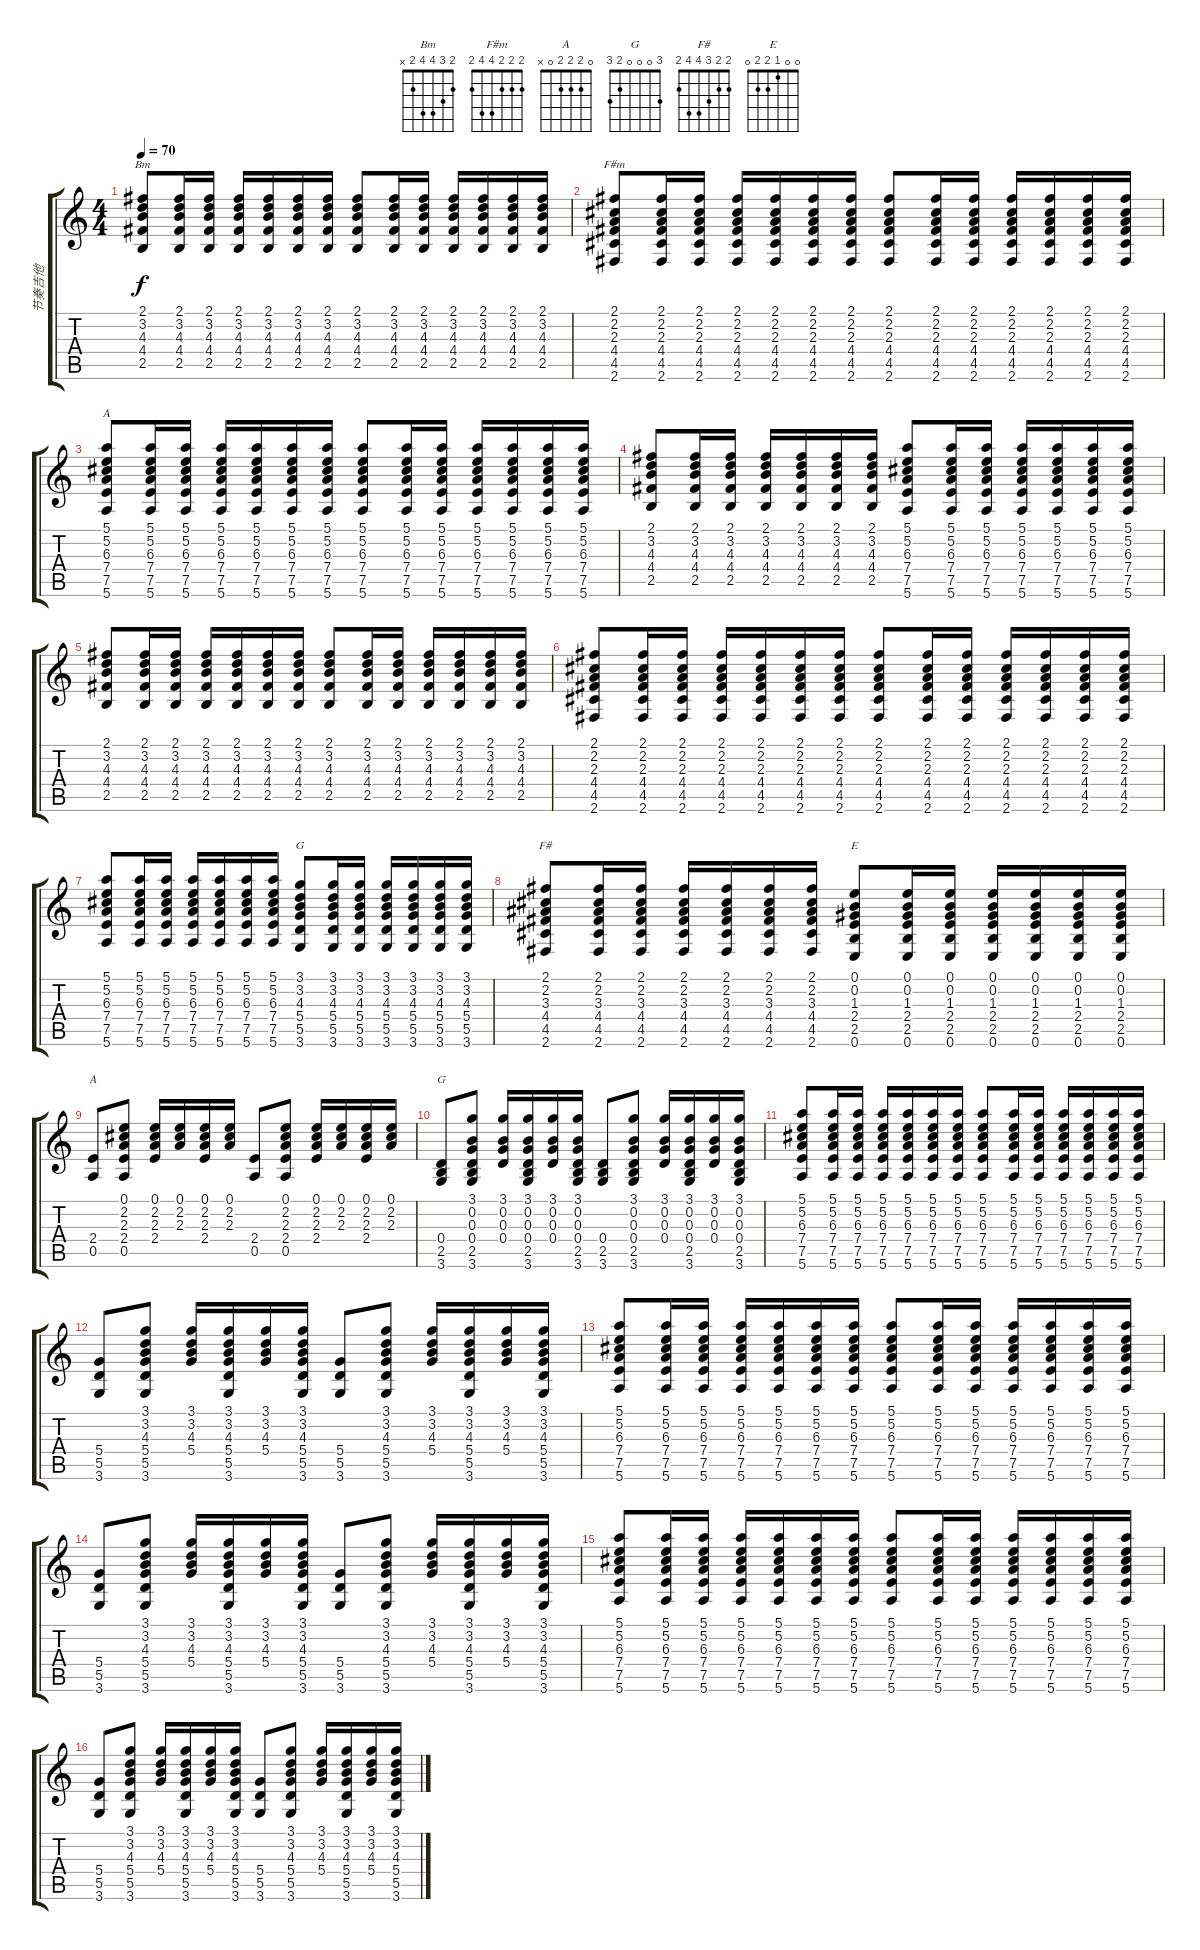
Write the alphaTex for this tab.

\track ("节奏吉他" "节奏吉他") {instrument acousticguitarnylon}
\staff {score tabs}
\tuning (E4 B3 G3 D3 A2 E2) {hide}
\chord ("Bm" 2 3 4 4 2 x)
\chord ("F#m" 2 2 2 4 4 2)
\chord ("A" 5 5 6 7 7 5) {firstfret 5}
\chord ("G" 3 3 4 5 5 3)
\chord ("F#" 2 2 3 4 4 2)
\chord ("E" 0 0 1 2 2 0)
\chord ("A" 0 2 2 2 0 x)
\chord ("G" 3 0 0 0 2 3)
\ts (4 4)
\tempo 70
\clef g2
\ks c
(2.1 3.2 4.3 4.4 2.5).8{ch "Bm" dy f} (2.1 3.2 4.3 4.4 2.5).16 (2.1 3.2 4.3 4.4 2.5).16 (2.1 3.2 4.3 4.4 2.5).16 (2.1 3.2 4.3 4.4 2.5).16 (2.1 3.2 4.3 4.4 2.5).16 (2.1 3.2 4.3 4.4 2.5).16 (2.1 3.2 4.3 4.4 2.5).8 (2.1 3.2 4.3 4.4 2.5).16 (2.1 3.2 4.3 4.4 2.5).16 (2.1 3.2 4.3 4.4 2.5).16 (2.1 3.2 4.3 4.4 2.5).16 (2.1 3.2 4.3 4.4 2.5).16 (2.1 3.2 4.3 4.4 2.5).16 |
(2.1 2.2 2.3 4.4 4.5 2.6).8{ch "F#m"} (2.1 2.2 2.3 4.4 4.5 2.6).16 (2.1 2.2 2.3 4.4 4.5 2.6).16 (2.1 2.2 2.3 4.4 4.5 2.6).16 (2.1 2.2 2.3 4.4 4.5 2.6).16 (2.1 2.2 2.3 4.4 4.5 2.6).16 (2.1 2.2 2.3 4.4 4.5 2.6).16 (2.1 2.2 2.3 4.4 4.5 2.6).8 (2.1 2.2 2.3 4.4 4.5 2.6).16 (2.1 2.2 2.3 4.4 4.5 2.6).16 (2.1 2.2 2.3 4.4 4.5 2.6).16 (2.1 2.2 2.3 4.4 4.5 2.6).16 (2.1 2.2 2.3 4.4 4.5 2.6).16 (2.1 2.2 2.3 4.4 4.5 2.6).16 |
(5.1 5.2 6.3 7.4 7.5 5.6).8{ch "A"} (5.1 5.2 6.3 7.4 7.5 5.6).16 (5.1 5.2 6.3 7.4 7.5 5.6).16 (5.1 5.2 6.3 7.4 7.5 5.6).16 (5.1 5.2 6.3 7.4 7.5 5.6).16 (5.1 5.2 6.3 7.4 7.5 5.6).16 (5.1 5.2 6.3 7.4 7.5 5.6).16 (5.1 5.2 6.3 7.4 7.5 5.6).8 (5.1 5.2 6.3 7.4 7.5 5.6).16 (5.1 5.2 6.3 7.4 7.5 5.6).16 (5.1 5.2 6.3 7.4 7.5 5.6).16 (5.1 5.2 6.3 7.4 7.5 5.6).16 (5.1 5.2 6.3 7.4 7.5 5.6).16 (5.1 5.2 6.3 7.4 7.5 5.6).16 |
(2.1 3.2 4.3 4.4 2.5).8 (2.1 3.2 4.3 4.4 2.5).16 (2.1 3.2 4.3 4.4 2.5).16 (2.1 3.2 4.3 4.4 2.5).16 (2.1 3.2 4.3 4.4 2.5).16 (2.1 3.2 4.3 4.4 2.5).16 (2.1 3.2 4.3 4.4 2.5).16 (5.1 5.2 6.3 7.4 7.5 5.6).8 (5.1 5.2 6.3 7.4 7.5 5.6).16 (5.1 5.2 6.3 7.4 7.5 5.6).16 (5.1 5.2 6.3 7.4 7.5 5.6).16 (5.1 5.2 6.3 7.4 7.5 5.6).16 (5.1 5.2 6.3 7.4 7.5 5.6).16 (5.1 5.2 6.3 7.4 7.5 5.6).16 |
(2.1 3.2 4.3 4.4 2.5).8 (2.1 3.2 4.3 4.4 2.5).16 (2.1 3.2 4.3 4.4 2.5).16 (2.1 3.2 4.3 4.4 2.5).16 (2.1 3.2 4.3 4.4 2.5).16 (2.1 3.2 4.3 4.4 2.5).16 (2.1 3.2 4.3 4.4 2.5).16 (2.1 3.2 4.3 4.4 2.5).8 (2.1 3.2 4.3 4.4 2.5).16 (2.1 3.2 4.3 4.4 2.5).16 (2.1 3.2 4.3 4.4 2.5).16 (2.1 3.2 4.3 4.4 2.5).16 (2.1 3.2 4.3 4.4 2.5).16 (2.1 3.2 4.3 4.4 2.5).16 |
(2.1 2.2 2.3 4.4 4.5 2.6).8 (2.1 2.2 2.3 4.4 4.5 2.6).16 (2.1 2.2 2.3 4.4 4.5 2.6).16 (2.1 2.2 2.3 4.4 4.5 2.6).16 (2.1 2.2 2.3 4.4 4.5 2.6).16 (2.1 2.2 2.3 4.4 4.5 2.6).16 (2.1 2.2 2.3 4.4 4.5 2.6).16 (2.1 2.2 2.3 4.4 4.5 2.6).8 (2.1 2.2 2.3 4.4 4.5 2.6).16 (2.1 2.2 2.3 4.4 4.5 2.6).16 (2.1 2.2 2.3 4.4 4.5 2.6).16 (2.1 2.2 2.3 4.4 4.5 2.6).16 (2.1 2.2 2.3 4.4 4.5 2.6).16 (2.1 2.2 2.3 4.4 4.5 2.6).16 |
(5.1 5.2 6.3 7.4 7.5 5.6).8 (5.1 5.2 6.3 7.4 7.5 5.6).16 (5.1 5.2 6.3 7.4 7.5 5.6).16 (5.1 5.2 6.3 7.4 7.5 5.6).16 (5.1 5.2 6.3 7.4 7.5 5.6).16 (5.1 5.2 6.3 7.4 7.5 5.6).16 (5.1 5.2 6.3 7.4 7.5 5.6).16 (3.1 3.2 4.3 5.4 5.5 3.6).8{ch "G"} (3.1 3.2 4.3 5.4 5.5 3.6).16 (3.1 3.2 4.3 5.4 5.5 3.6).16 (3.1 3.2 4.3 5.4 5.5 3.6).16 (3.1 3.2 4.3 5.4 5.5 3.6).16 (3.1 3.2 4.3 5.4 5.5 3.6).16 (3.1 3.2 4.3 5.4 5.5 3.6).16 |
(2.1 2.2 3.3 4.4 4.5 2.6).8{ch "F#"} (2.1 2.2 3.3 4.4 4.5 2.6).16 (2.1 2.2 3.3 4.4 4.5 2.6).16 (2.1 2.2 3.3 4.4 4.5 2.6).16 (2.1 2.2 3.3 4.4 4.5 2.6).16 (2.1 2.2 3.3 4.4 4.5 2.6).16 (2.1 2.2 3.3 4.4 4.5 2.6).16 (0.1 0.2 1.3 2.4 2.5 0.6).8{ch "E"} (0.1 0.2 1.3 2.4 2.5 0.6).16 (0.1 0.2 1.3 2.4 2.5 0.6).16 (0.1 0.2 1.3 2.4 2.5 0.6).16 (0.1 0.2 1.3 2.4 2.5 0.6).16 (0.1 0.2 1.3 2.4 2.5 0.6).16 (0.1 0.2 1.3 2.4 2.5 0.6).16 |
(2.4 0.5).8{ch "A"} (0.1 2.2 2.3 2.4 0.5).8 (0.1 2.2 2.3 2.4).16 (0.1 2.2 2.3).16 (0.1 2.2 2.3 2.4).16 (0.1 2.2 2.3).16 (2.4 0.5).8 (0.1 2.2 2.3 2.4 0.5).8 (0.1 2.2 2.3 2.4).16 (0.1 2.2 2.3).16 (0.1 2.2 2.3 2.4).16 (0.1 2.2 2.3).16 |
(0.4 2.5 3.6).8{ch "G"} (3.1 0.2 0.3 0.4 2.5 3.6).8 (3.1 0.2 0.3 0.4).16 (3.1 0.2 0.3 0.4 2.5 3.6).16 (3.1 0.2 0.3 0.4).16 (3.1 0.2 0.3 0.4 2.5 3.6).16 (0.4 2.5 3.6).8 (3.1 0.2 0.3 0.4 2.5 3.6).8 (3.1 0.2 0.3 0.4).16 (3.1 0.2 0.3 0.4 2.5 3.6).16 (3.1 0.2 0.3 0.4).16 (3.1 0.2 0.3 0.4 2.5 3.6).16 |
(5.1 5.2 6.3 7.4 7.5 5.6).8 (5.1 5.2 6.3 7.4 7.5 5.6).16 (5.1 5.2 6.3 7.4 7.5 5.6).16 (5.1 5.2 6.3 7.4 7.5 5.6).16 (5.1 5.2 6.3 7.4 7.5 5.6).16 (5.1 5.2 6.3 7.4 7.5 5.6).16 (5.1 5.2 6.3 7.4 7.5 5.6).16 (5.1 5.2 6.3 7.4 7.5 5.6).8 (5.1 5.2 6.3 7.4 7.5 5.6).16 (5.1 5.2 6.3 7.4 7.5 5.6).16 (5.1 5.2 6.3 7.4 7.5 5.6).16 (5.1 5.2 6.3 7.4 7.5 5.6).16 (5.1 5.2 6.3 7.4 7.5 5.6).16 (5.1 5.2 6.3 7.4 7.5 5.6).16 |
(5.4 5.5 3.6).8 (3.1 3.2 4.3 5.4 5.5 3.6).8 (3.1 3.2 4.3 5.4).16 (3.1 3.2 4.3 5.4 5.5 3.6).16 (3.1 3.2 4.3 5.4).16 (3.1 3.2 4.3 5.4 5.5 3.6).16 (5.4 5.5 3.6).8 (3.1 3.2 4.3 5.4 5.5 3.6).8 (3.1 3.2 4.3 5.4).16 (3.1 3.2 4.3 5.4 5.5 3.6).16 (3.1 3.2 4.3 5.4).16 (3.1 3.2 4.3 5.4 5.5 3.6).16 |
(5.1 5.2 6.3 7.4 7.5 5.6).8 (5.1 5.2 6.3 7.4 7.5 5.6).16 (5.1 5.2 6.3 7.4 7.5 5.6).16 (5.1 5.2 6.3 7.4 7.5 5.6).16 (5.1 5.2 6.3 7.4 7.5 5.6).16 (5.1 5.2 6.3 7.4 7.5 5.6).16 (5.1 5.2 6.3 7.4 7.5 5.6).16 (5.1 5.2 6.3 7.4 7.5 5.6).8 (5.1 5.2 6.3 7.4 7.5 5.6).16 (5.1 5.2 6.3 7.4 7.5 5.6).16 (5.1 5.2 6.3 7.4 7.5 5.6).16 (5.1 5.2 6.3 7.4 7.5 5.6).16 (5.1 5.2 6.3 7.4 7.5 5.6).16 (5.1 5.2 6.3 7.4 7.5 5.6).16 |
(5.4 5.5 3.6).8 (3.1 3.2 4.3 5.4 5.5 3.6).8 (3.1 3.2 4.3 5.4).16 (3.1 3.2 4.3 5.4 5.5 3.6).16 (3.1 3.2 4.3 5.4).16 (3.1 3.2 4.3 5.4 5.5 3.6).16 (5.4 5.5 3.6).8 (3.1 3.2 4.3 5.4 5.5 3.6).8 (3.1 3.2 4.3 5.4).16 (3.1 3.2 4.3 5.4 5.5 3.6).16 (3.1 3.2 4.3 5.4).16 (3.1 3.2 4.3 5.4 5.5 3.6).16 |
(5.1 5.2 6.3 7.4 7.5 5.6).8 (5.1 5.2 6.3 7.4 7.5 5.6).16 (5.1 5.2 6.3 7.4 7.5 5.6).16 (5.1 5.2 6.3 7.4 7.5 5.6).16 (5.1 5.2 6.3 7.4 7.5 5.6).16 (5.1 5.2 6.3 7.4 7.5 5.6).16 (5.1 5.2 6.3 7.4 7.5 5.6).16 (5.1 5.2 6.3 7.4 7.5 5.6).8 (5.1 5.2 6.3 7.4 7.5 5.6).16 (5.1 5.2 6.3 7.4 7.5 5.6).16 (5.1 5.2 6.3 7.4 7.5 5.6).16 (5.1 5.2 6.3 7.4 7.5 5.6).16 (5.1 5.2 6.3 7.4 7.5 5.6).16 (5.1 5.2 6.3 7.4 7.5 5.6).16 |
(5.4 5.5 3.6).8 (3.1 3.2 4.3 5.4 5.5 3.6).8 (3.1 3.2 4.3 5.4).16 (3.1 3.2 4.3 5.4 5.5 3.6).16 (3.1 3.2 4.3 5.4).16 (3.1 3.2 4.3 5.4 5.5 3.6).16 (5.4 5.5 3.6).8 (3.1 3.2 4.3 5.4 5.5 3.6).8 (3.1 3.2 4.3 5.4).16 (3.1 3.2 4.3 5.4 5.5 3.6).16 (3.1 3.2 4.3 5.4).16 (3.1 3.2 4.3 5.4 5.5 3.6).16
